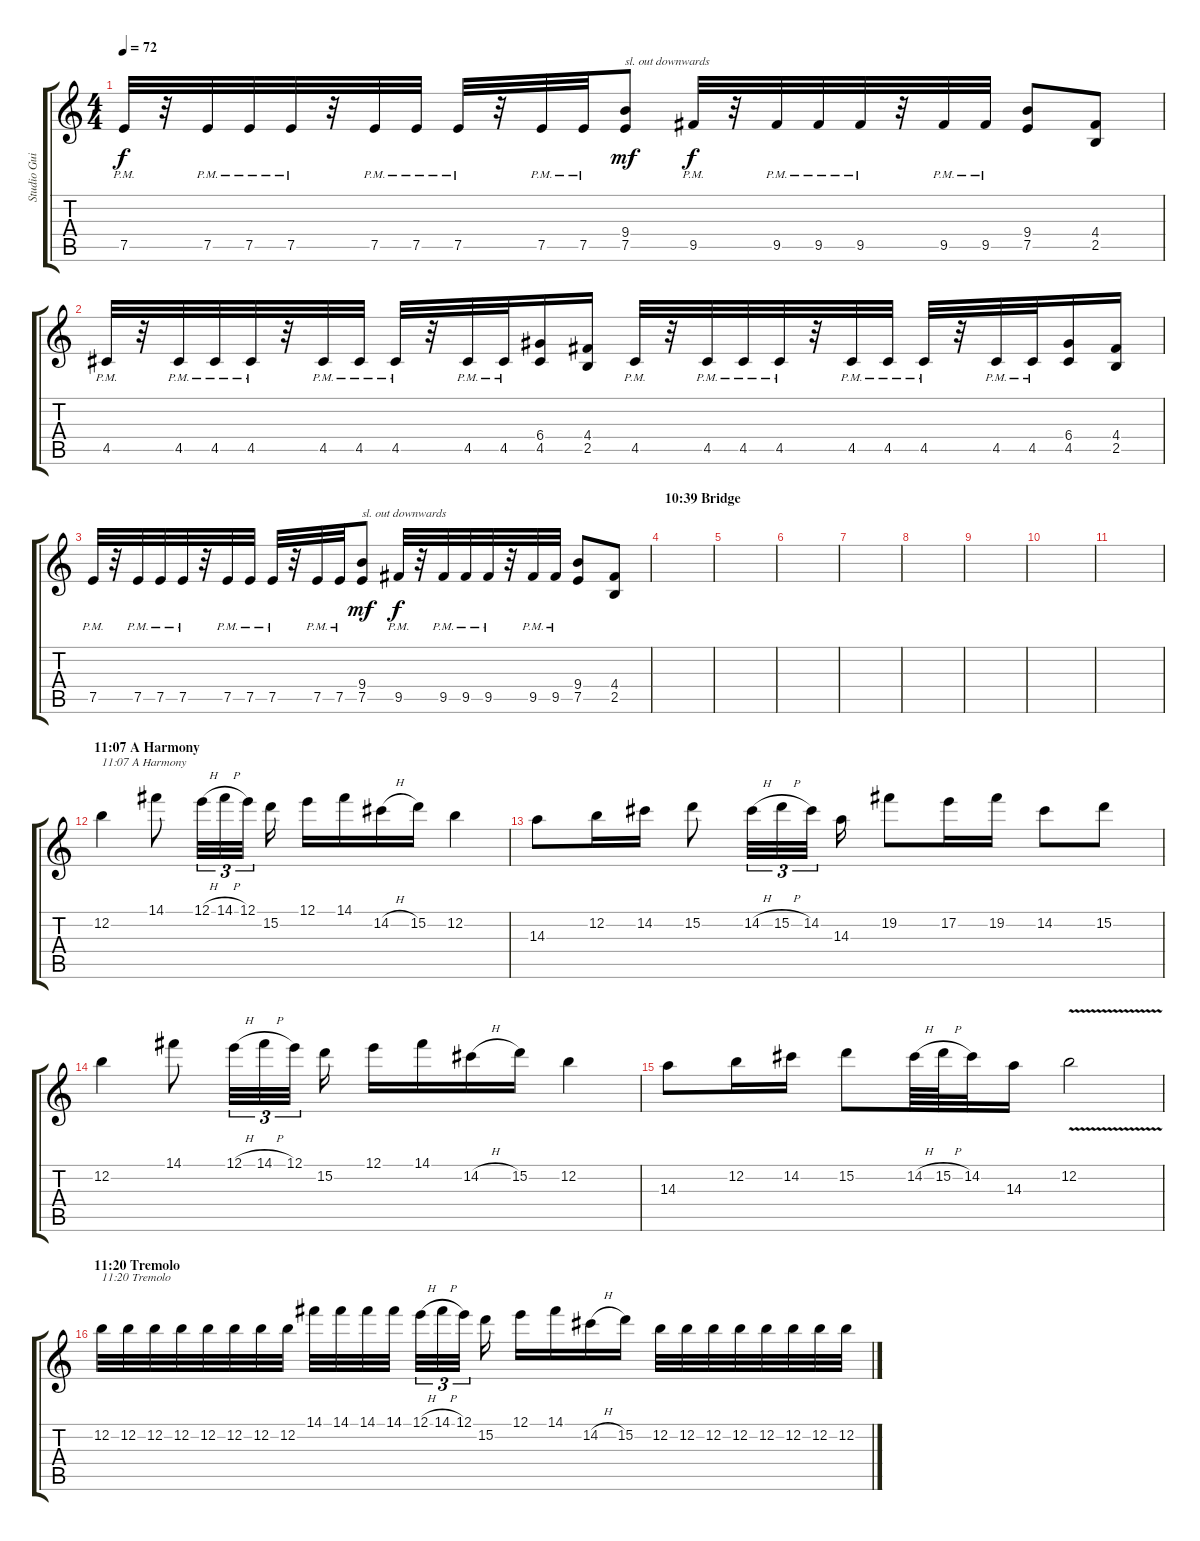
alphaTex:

\track ("Studio Guitar" "Studio Gui") {instrument overdrivenguitar}
\staff {score tabs}
\tuning (E4 B3 G3 D3 A2 E2) {hide}
\ts (4 4)
\tempo 72
\clef g2
\ks c
7.5{pm}.32{dy f} r.32 7.5{pm}.32 7.5{pm}.32 7.5{pm}.32 r.32 7.5{pm}.32 7.5{pm}.32 7.5{pm}.32 r.32 7.5{pm}.32 7.5{pm}.32 (9.4 7.5).8{txt "sl. out downwards" dy mf} 9.5{pm}.32{dy f} r.32 9.5{pm}.32 9.5{pm}.32 9.5{pm}.32 r.32 9.5{pm}.32 9.5{pm}.32 (9.4 7.5).8 (4.4 2.5).8 |
4.5{pm}.32 r.32 4.5{pm}.32 4.5{pm}.32 4.5{pm}.32 r.32 4.5{pm}.32 4.5{pm}.32 4.5{pm}.32 r.32 4.5{pm}.32 4.5{pm}.32 (6.4 4.5).16 (4.4 2.5).16 4.5{pm}.32 r.32 4.5{pm}.32 4.5{pm}.32 4.5{pm}.32 r.32 4.5{pm}.32 4.5{pm}.32 4.5{pm}.32 r.32 4.5{pm}.32 4.5{pm}.32 (6.4 4.5).16 (4.4 2.5).16 |
7.5{pm}.32 r.32 7.5{pm}.32 7.5{pm}.32 7.5{pm}.32 r.32 7.5{pm}.32 7.5{pm}.32 7.5{pm}.32 r.32 7.5{pm}.32 7.5{pm}.32 (9.4 7.5).8{txt "sl. out downwards" dy mf} 9.5{pm}.32{dy f} r.32 9.5{pm}.32 9.5{pm}.32 9.5{pm}.32 r.32 9.5{pm}.32 9.5{pm}.32 (9.4 7.5).8 (4.4 2.5).8 |
\section ("" "10:39 Bridge")
|
|
|
|
|
|
|
|
\section ("" "11:07 A Harmony")
12.2.4{txt "11:07 A Harmony" volume 11} 14.1.8 12.1{h}.32{tu (3 2)} 14.1{h}.32{tu (3 2)} 12.1.32{tu (3 2)} 15.2.16 12.1.16 14.1.16 14.2{h}.16 15.2.16 12.2.4 |
14.3.8 12.2.16 14.2.16 15.2.8 14.2{h}.32{tu (3 2)} 15.2{h}.32{tu (3 2)} 14.2.32{tu (3 2)} 14.3.16 19.2.8 17.2.16 19.2.16 14.2.8 15.2.8 |
12.2.4 14.1.8 12.1{h}.32{tu (3 2)} 14.1{h}.32{tu (3 2)} 12.1.32{tu (3 2)} 15.2.16 12.1.16 14.1.16 14.2{h}.16 15.2.16 12.2.4 |
14.3.8 12.2.16 14.2.16 15.2.8 14.2{h}.64 15.2{h}.64 14.2.32 14.3.16 12.2{v}.2 |
\section ("" "11:20 Tremolo")
12.2.32{txt "11:20 Tremolo"} 12.2.32 12.2.32 12.2.32 12.2.32 12.2.32 12.2.32 12.2.32 14.1.32 14.1.32 14.1.32 14.1.32 12.1{h}.32{tu (3 2)} 14.1{h}.32{tu (3 2)} 12.1.32{tu (3 2)} 15.2.16 12.1.16 14.1.16 14.2{h}.16 15.2.16 12.2.32 12.2.32 12.2.32 12.2.32 12.2.32 12.2.32 12.2.32 12.2.32
